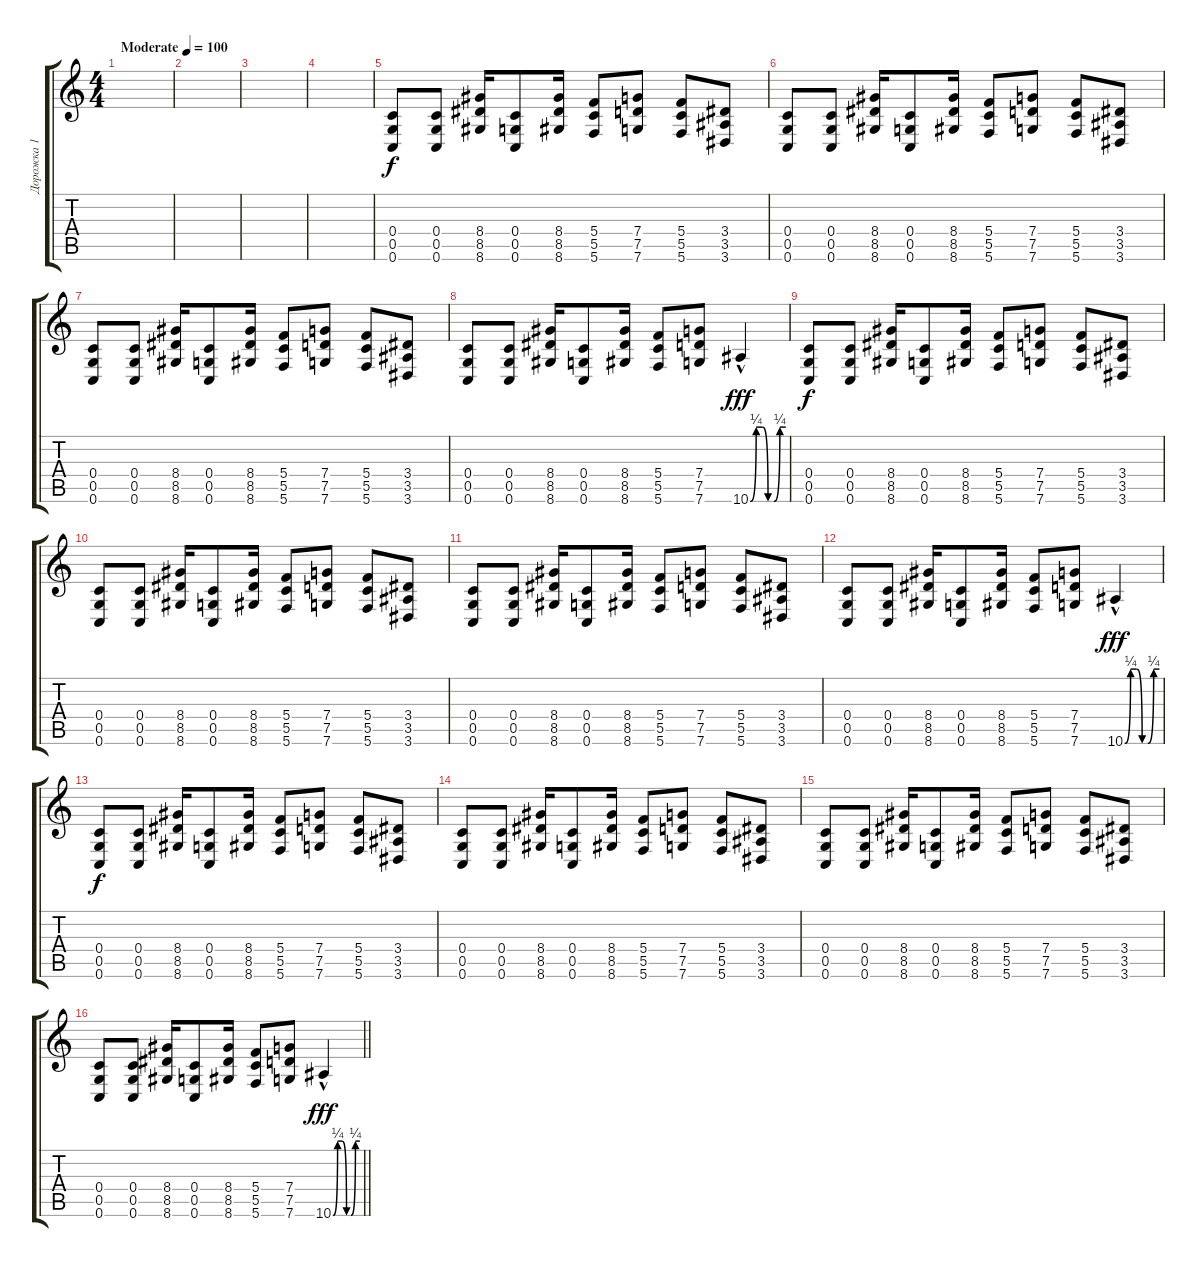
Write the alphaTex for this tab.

\track ("Дорожка 1" "Дорожка 1") {instrument distortionguitar}
\staff {score tabs}
\tuning (D4 A3 F3 C3 G2 C2) {hide}
\ts (4 4)
\tempo (100 "Moderate")
\clef g2
\ks c
|
|
|
|
(0.4 0.5 0.6).8 (0.4 0.5 0.6).8 (8.4 8.5 8.6).16 (0.4 0.5 0.6).8 (8.4 8.5 8.6).16 (5.4 5.5 5.6).8 (7.4 7.5 7.6).8 (5.4 5.5 5.6).8 (3.4 3.5 3.6).8 |
(0.4 0.5 0.6).8 (0.4 0.5 0.6).8 (8.4 8.5 8.6).16 (0.4 0.5 0.6).8 (8.4 8.5 8.6).16 (5.4 5.5 5.6).8 (7.4 7.5 7.6).8 (5.4 5.5 5.6).8 (3.4 3.5 3.6).8 |
(0.4 0.5 0.6).8 (0.4 0.5 0.6).8 (8.4 8.5 8.6).16 (0.4 0.5 0.6).8 (8.4 8.5 8.6).16 (5.4 5.5 5.6).8 (7.4 7.5 7.6).8 (5.4 5.5 5.6).8 (3.4 3.5 3.6).8 |
(0.4 0.5 0.6).8 (0.4 0.5 0.6).8 (8.4 8.5 8.6).16 (0.4 0.5 0.6).8 (8.4 8.5 8.6).16 (5.4 5.5 5.6).8 (7.4 7.5 7.6).8 10.6{be (custom 0 0 10 1 20 1 30 0 40 0 50 1 60 1) hac}.4{dy fff} |
(0.4 0.5 0.6).8{dy f} (0.4 0.5 0.6).8 (8.4 8.5 8.6).16 (0.4 0.5 0.6).8 (8.4 8.5 8.6).16 (5.4 5.5 5.6).8 (7.4 7.5 7.6).8 (5.4 5.5 5.6).8 (3.4 3.5 3.6).8 |
(0.4 0.5 0.6).8 (0.4 0.5 0.6).8 (8.4 8.5 8.6).16 (0.4 0.5 0.6).8 (8.4 8.5 8.6).16 (5.4 5.5 5.6).8 (7.4 7.5 7.6).8 (5.4 5.5 5.6).8 (3.4 3.5 3.6).8 |
(0.4 0.5 0.6).8 (0.4 0.5 0.6).8 (8.4 8.5 8.6).16 (0.4 0.5 0.6).8 (8.4 8.5 8.6).16 (5.4 5.5 5.6).8 (7.4 7.5 7.6).8 (5.4 5.5 5.6).8 (3.4 3.5 3.6).8 |
(0.4 0.5 0.6).8 (0.4 0.5 0.6).8 (8.4 8.5 8.6).16 (0.4 0.5 0.6).8 (8.4 8.5 8.6).16 (5.4 5.5 5.6).8 (7.4 7.5 7.6).8 10.6{be (custom 0 0 10 1 20 1 30 0 40 0 50 1 60 1) hac}.4{dy fff} |
(0.4 0.5 0.6).8{dy f} (0.4 0.5 0.6).8 (8.4 8.5 8.6).16 (0.4 0.5 0.6).8 (8.4 8.5 8.6).16 (5.4 5.5 5.6).8 (7.4 7.5 7.6).8 (5.4 5.5 5.6).8 (3.4 3.5 3.6).8 |
(0.4 0.5 0.6).8 (0.4 0.5 0.6).8 (8.4 8.5 8.6).16 (0.4 0.5 0.6).8 (8.4 8.5 8.6).16 (5.4 5.5 5.6).8 (7.4 7.5 7.6).8 (5.4 5.5 5.6).8 (3.4 3.5 3.6).8 |
(0.4 0.5 0.6).8 (0.4 0.5 0.6).8 (8.4 8.5 8.6).16 (0.4 0.5 0.6).8 (8.4 8.5 8.6).16 (5.4 5.5 5.6).8 (7.4 7.5 7.6).8 (5.4 5.5 5.6).8 (3.4 3.5 3.6).8 |
\barLineRight lightlight
(0.4 0.5 0.6).8 (0.4 0.5 0.6).8 (8.4 8.5 8.6).16 (0.4 0.5 0.6).8 (8.4 8.5 8.6).16 (5.4 5.5 5.6).8 (7.4 7.5 7.6).8 10.6{be (custom 0 0 10 1 20 1 30 0 40 0 50 1 60 1) hac}.4{dy fff}
